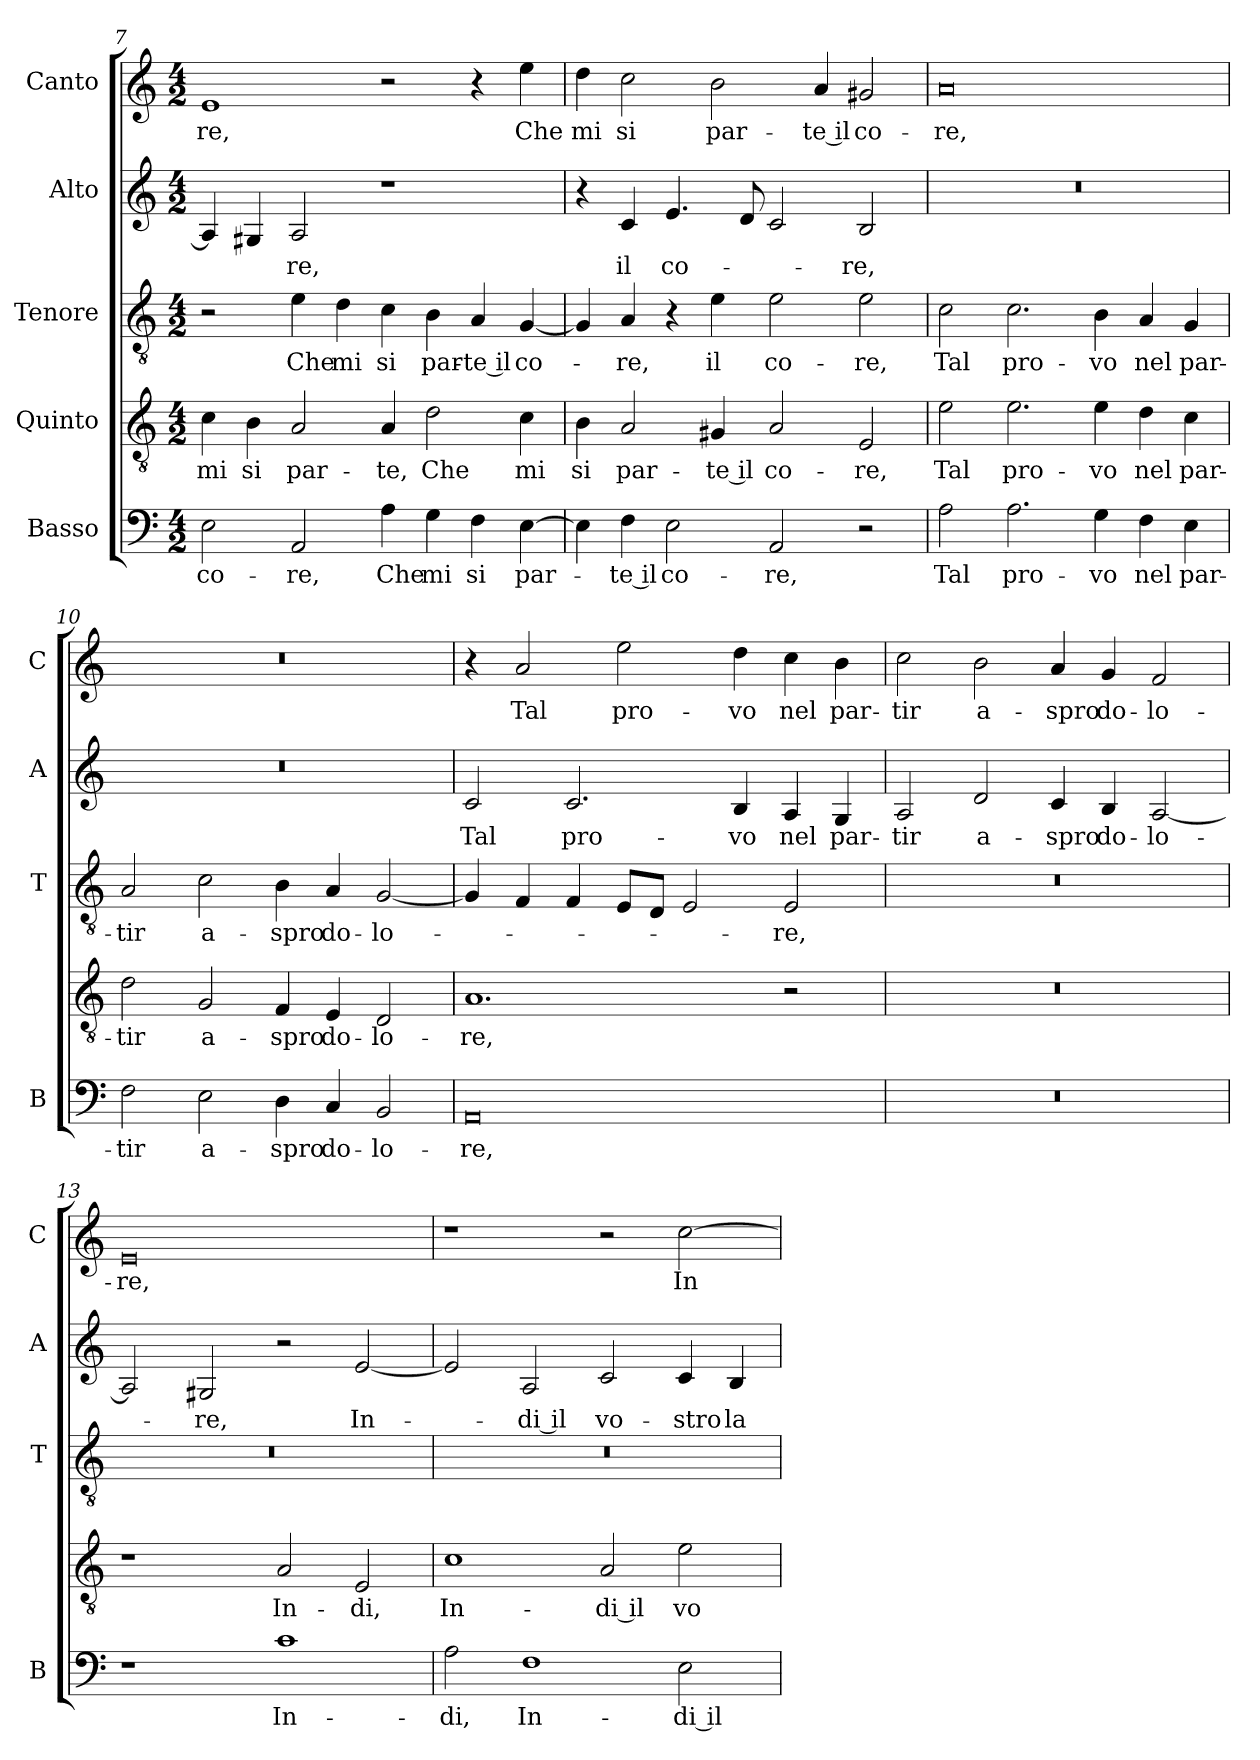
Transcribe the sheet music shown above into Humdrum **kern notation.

**kern	**text	**kern	**text	**kern	**text	**kern	**text	**kern	**text
*part5	*part5	*part4	*part4	*part3	*part3	*part2	*part2	*part1	*part1
*staff5	*staff5	*staff4	*staff4	*staff3	*staff3	*staff2	*staff2	*staff1	*staff1
*I"Basso	*	*I"Quinto	*	*I"Tenore	*	*I"Alto	*	*I"Canto	*
*I'B	*	*	*	*I'T	*	*I'A	*	*I'C	*
*clefF4	*	*clefGv2	*	*clefGv2	*	*clefG2	*	*clefG2	*
*k[]	*	*k[]	*	*k[]	*	*k[]	*	*k[]	*
*C:	*	*C:	*	*C:	*	*C:	*	*C:	*
*M4/2	*	*M4/2	*	*M4/2	*	*M4/2	*	*M4/2	*
=7	=7	=7	=7	=7	=7	=7	=7	=7	=7
!	!LO:LY:b	!	!LO:LY:b	!	!	!	!	!	!LO:LY:b
2E\	co-	4c\	mi	2r	.	4A/]	.	1e	-re,
!	!	!	!LO:LY:b	!	!	!	!	!	!
.	.	4B\	si	.	.	4G#X/	.	.	.
!	!LO:LY:b	!	!LO:LY:b	!	!LO:LY:b	!	!LO:LY:b	!	!
2AA/	-re,	2A/	par-	4e\	Che	2A/	-re,	.	.
!	!	!	!	!	!LO:LY:b	!	!	!	!
.	.	.	.	4d\	mi	.	.	.	.
!	!LO:LY:b	!	!LO:LY:b	!	!LO:LY:b	!	!	!	!
4A\	Che	4A/	-te,	4c\	si	1r	.	2r	.
!	!LO:LY:b	!	!LO:LY:b	!	!LO:LY:b	!	!	!	!
4G\	mi	2d\	Che	4B\	par-	.	.	.	.
!	!LO:LY:b	!	!	!	!LO:LY:b	!	!	!	!
4F\	si	.	.	4A/	-te il	.	.	4r	.
!	!LO:LY:b	!	!LO:LY:b	!	!LO:LY:b	!	!	!	!LO:LY:b
[4E\	par-	4c\	mi	[4G/	co-	.	.	4ee\	Che
!!LO:LB:g=z
=8	=8	=8	=8	=8	=8	=8	=8	=8	=8
!	!	!	!LO:LY:b	!	!	!	!	!	!LO:LY:b
4E\]	.	4B\	si	4G/]	.	4r	.	4dd\	mi
!	!LO:LY:b	!	!LO:LY:b	!	!LO:LY:b	!	!LO:LY:b	!	!LO:LY:b
4F\	-te il	2A/	par-	4A/	-re,	4c/	il	2cc\	si
!	!LO:LY:b	!	!	!	!	!	!LO:LY:b	!	!
2E\	co-	.	.	4r	.	4.e/	co-	.	.
!	!	!	!LO:LY:b	!	!LO:LY:b	!	!	!	!LO:LY:b
.	.	4G#X/	-te il	4e\	il	.	.	2b\	par-
.	.	.	.	.	.	8d/	.	.	.
!	!LO:LY:b	!	!LO:LY:b	!	!LO:LY:b	!	!	!	!
2AA/	-re,	2A/	co-	2e\	co-	2c/	.	.	.
!	!	!	!	!	!	!	!	!	!LO:LY:b
.	.	.	.	.	.	.	.	4a/	-te il
!	!	!	!LO:LY:b	!	!LO:LY:b	!	!LO:LY:b	!	!LO:LY:b
2r	.	2E/	-re,	2e\	-re,	2B/	-re,	2g#X/	co-
=9	=9	=9	=9	=9	=9	=9	=9	=9	=9
!	!LO:LY:b	!	!LO:LY:b	!	!LO:LY:b	!	!	!	!LO:LY:b
2A\	Tal	2e\	Tal	2c\	Tal	0r	.	0a	-re,
!	!LO:LY:b	!	!LO:LY:b	!	!LO:LY:b	!	!	!	!
2.A\	pro-	2.e\	pro-	2.c\	pro-	.	.	.	.
!	!LO:LY:b	!	!LO:LY:b	!	!LO:LY:b	!	!	!	!
4G\	-vo	4e\	-vo	4B\	-vo	.	.	.	.
!	!LO:LY:b	!	!LO:LY:b	!	!LO:LY:b	!	!	!	!
4F\	nel	4d\	nel	4A/	nel	.	.	.	.
!	!LO:LY:b	!	!LO:LY:b	!	!LO:LY:b	!	!	!	!
4E\	par-	4c\	par-	4G/	par-	.	.	.	.
=10	=10	=10	=10	=10	=10	=10	=10	=10	=10
!	!LO:LY:b	!	!LO:LY:b	!	!LO:LY:b	!	!	!	!
2F\	-tir	2d\	-tir	2A/	-tir	0r	.	0r	.
!	!LO:LY:b	!	!LO:LY:b	!	!LO:LY:b	!	!	!	!
2E\	a-	2G/	a-	2c\	a-	.	.	.	.
!	!LO:LY:b	!	!LO:LY:b	!	!LO:LY:b	!	!	!	!
4D\	-spro	4F/	-spro	4B\	-spro	.	.	.	.
!	!LO:LY:b	!	!LO:LY:b	!	!LO:LY:b	!	!	!	!
4C/	do-	4E/	do-	4A/	do-	.	.	.	.
!	!LO:LY:b	!	!LO:LY:b	!	!LO:LY:b	!	!	!	!
2BB/	-lo-	2D/	-lo-	[2G/	-lo-	.	.	.	.
=11	=11	=11	=11	=11	=11	=11	=11	=11	=11
!	!LO:LY:b	!	!LO:LY:b	!	!	!	!LO:LY:b	!	!
0AA	-re,	1.A	-re,	4G/]	.	2c/	Tal	4r	.
!	!	!	!	!	!	!	!	!	!LO:LY:b
.	.	.	.	4F/	.	.	.	2a/	Tal
!	!	!	!	!	!	!	!LO:LY:b	!	!
.	.	.	.	4F/	.	2.c/	pro-	.	.
!	!	!	!	!	!	!	!	!	!LO:LY:b
.	.	.	.	8E/L	.	.	.	2ee\	pro-
.	.	.	.	8D/J	.	.	.	.	.
.	.	.	.	2E/	.	.	.	.	.
!	!	!	!	!	!	!	!LO:LY:b	!	!LO:LY:b
.	.	.	.	.	.	4B/	-vo	4dd\	-vo
!	!	!	!	!	!LO:LY:b	!	!LO:LY:b	!	!LO:LY:b
.	.	2r	.	2E/	-re,	4A/	nel	4cc\	nel
!	!	!	!	!	!	!	!LO:LY:b	!	!LO:LY:b
.	.	.	.	.	.	4G/	par-	4b\	par-
!!LO:PB:g=z
=12	=12	=12	=12	=12	=12	=12	=12	=12	=12
!	!	!	!	!	!	!	!LO:LY:b	!	!LO:LY:b
0r	.	0r	.	0r	.	2A/	-tir	2cc\	-tir
!	!	!	!	!	!	!	!LO:LY:b	!	!LO:LY:b
.	.	.	.	.	.	2d/	a-	2b\	a-
!	!	!	!	!	!	!	!LO:LY:b	!	!LO:LY:b
.	.	.	.	.	.	4c/	-spro	4a/	-spro
!	!	!	!	!	!	!	!LO:LY:b	!	!LO:LY:b
.	.	.	.	.	.	4B/	do-	4g/	do-
!	!	!	!	!	!	!	!LO:LY:b	!	!LO:LY:b
.	.	.	.	.	.	[2A/	-lo-	2f/	-lo-
=13	=13	=13	=13	=13	=13	=13	=13	=13	=13
!	!	!	!	!	!	!	!	!	!LO:LY:b
1r	.	1r	.	0r	.	2A/]	.	0e	-re,
!	!	!	!	!	!	!	!LO:LY:b	!	!
.	.	.	.	.	.	2G#X/	-re,	.	.
!	!LO:LY:b	!	!LO:LY:b	!	!	!	!	!	!
1c	In-	2A/	In-	.	.	2r	.	.	.
!	!	!	!LO:LY:b	!	!	!	!LO:LY:b	!	!
.	.	2E/	-di,	.	.	[2e/	In-	.	.
=14	=14	=14	=14	=14	=14	=14	=14	=14	=14
!	!LO:LY:b	!	!LO:LY:b	!	!	!	!	!	!
2A\	-di,	1c	In-	0r	.	2e/]	.	1r	.
!	!LO:LY:b	!	!	!	!	!	!LO:LY:b	!	!
1F	In-	.	.	.	.	2A/	-di il	.	.
!	!	!	!LO:LY:b	!	!	!	!LO:LY:b	!	!
.	.	2A/	-di il	.	.	2c/	vo-	2r	.
!	!LO:LY:b	!	!LO:LY:b	!	!	!	!LO:LY:b	!	!LO:LY:b
2E\	-di il	2e\	vo-	.	.	4c/	-stro	[2cc\	In-
!	!	!	!	!	!	!	!LO:LY:b	!	!
.	.	.	.	.	.	4B/	la-	.	.
=	=	=	=	=	=	=	=	=	=
*-	*-	*-	*-	*-	*-	*-	*-	*-	*-
